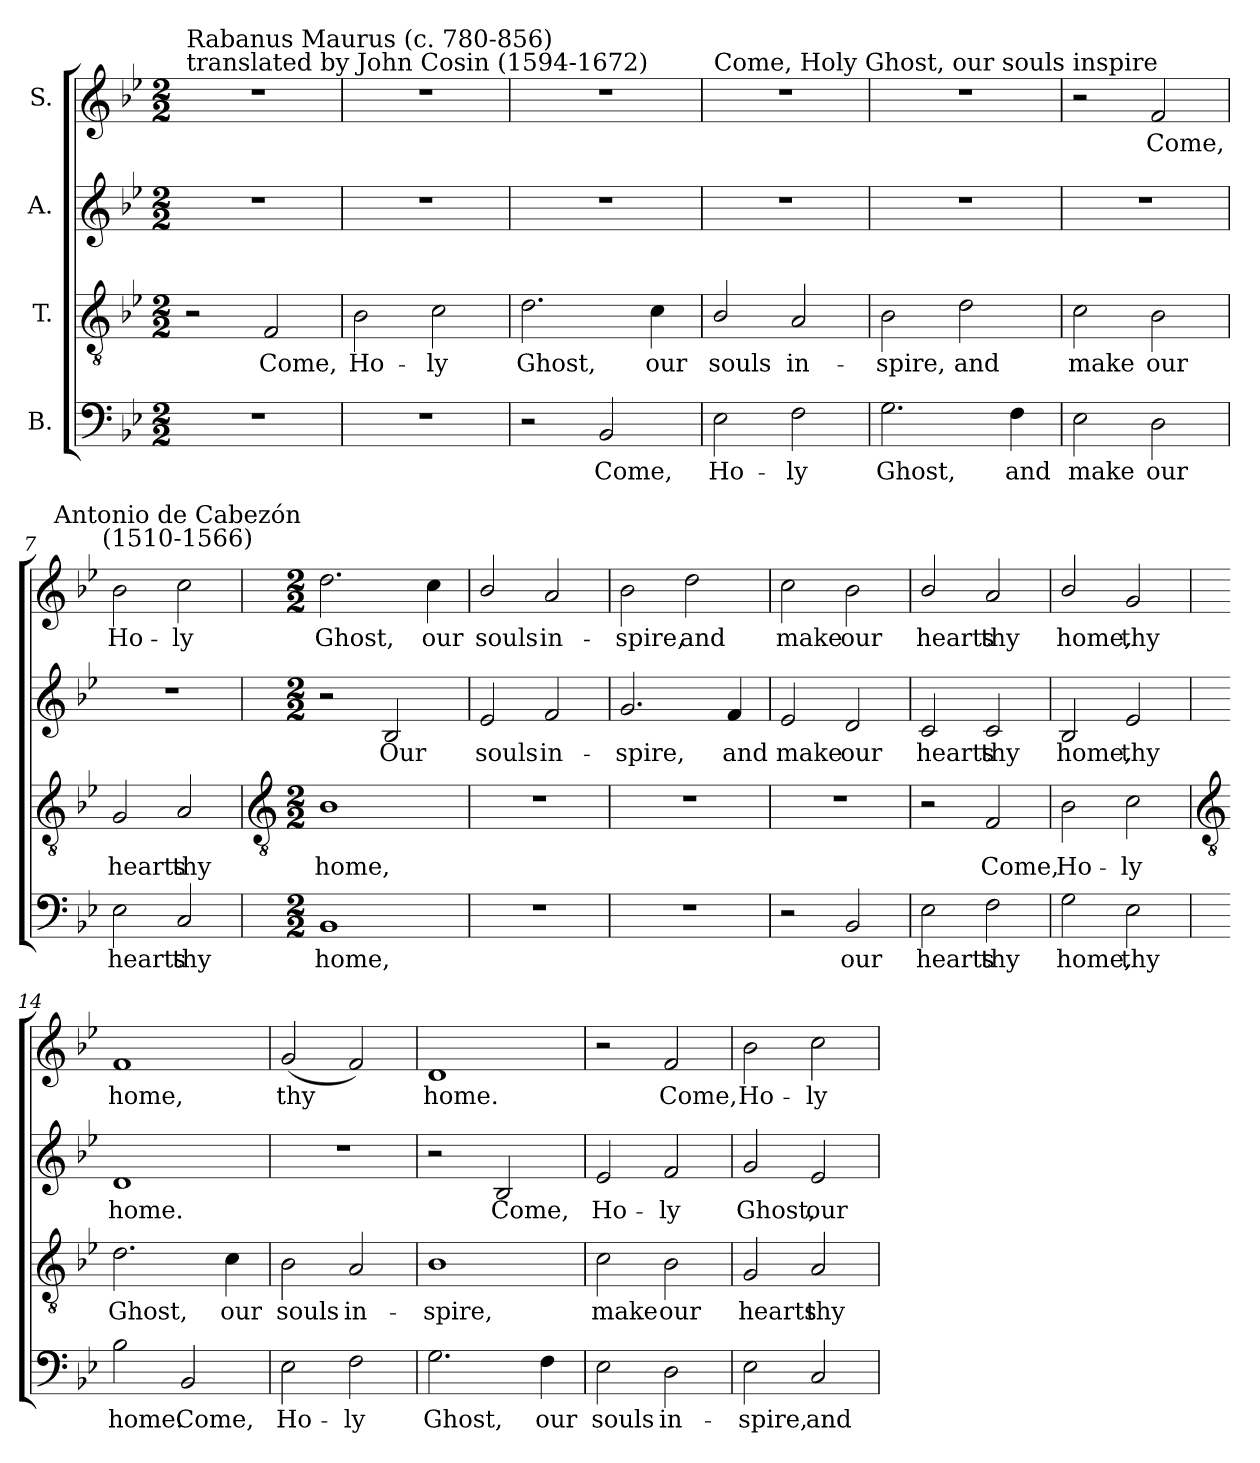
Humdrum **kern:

**kern	**text	**kern	**text	**kern	**text	**kern	**text
*part4	*part4	*part3	*part3	*part2	*part2	*part1	*part1
*staff4	*staff4	*staff3	*staff3	*staff2	*staff2	*staff1	*staff1
*I"B.	*	*I"T.	*	*I"A.	*	*I"S.	*
*clefF4	*	*clefGv2	*	*clefG2	*	*clefG2	*
*k[b-e-]	*	*k[b-e-]	*	*k[b-e-]	*	*k[b-e-]	*
*B-:	*	*B-:	*	*B-:	*	*B-:	*
*M2/2	*	*M2/2	*	*M2/2	*	*M2/2	*
=1	=1	=1	=1	=1	=1	=1	=1
!	!	!	!	!	!	!LO:TX:a:t=Rabanus Maurus (c. 780-856)\ntranslated by John Cosin (1594-1672)	!
1r	.	2r	.	1r	.	1r	.
!	!	!	!LO:LY:b	!	!	!	!
.	.	2F	Come,	.	.	.	.
=2	=2	=2	=2	=2	=2	=2	=2
!	!	!	!LO:LY:b	!	!	!	!
1r	.	2B-	Ho-	1r	.	1r	.
!	!	!	!LO:LY:b	!	!	!	!
.	.	2c	-ly	.	.	.	.
=3	=3	=3	=3	=3	=3	=3	=3
!	!	!	!LO:LY:b	!	!	!	!
2r	.	2.d	Ghost,	1r	.	1r	.
!	!LO:LY:b	!	!	!	!	!	!
2BB-	Come,	.	.	.	.	.	.
!	!	!	!LO:LY:b	!	!	!	!
.	.	4c	our	.	.	.	.
=4	=4	=4	=4	=4	=4	=4	=4
!	!	!	!	!	!	!LO:TX:a:t=Come, Holy Ghost, our souls inspire	!
!	!LO:LY:b	!	!LO:LY:b	!	!	!	!
2E-	Ho-	2B-/	souls	1r	.	1r	.
!	!LO:LY:b	!	!LO:LY:b	!	!	!	!
2F	-ly	2A	in-	.	.	.	.
=5	=5	=5	=5	=5	=5	=5	=5
!	!LO:LY:b	!	!LO:LY:b	!	!	!	!
2.G	Ghost,	2B-	-spire,	1r	.	1r	.
!	!	!	!LO:LY:b	!	!	!	!
.	.	2d	and	.	.	.	.
!	!LO:LY:b	!	!	!	!	!	!
4F	and	.	.	.	.	.	.
=6	=6	=6	=6	=6	=6	=6	=6
!	!LO:LY:b	!	!LO:LY:b	!	!	!	!
2E-	make	2c	make	1r	.	2r	.
!	!LO:LY:b	!	!LO:LY:b	!	!	!	!LO:LY:b
2D	our	2B-	our	.	.	2f	Come,
=7	=7	=7	=7	=7	=7	=7	=7
!	!LO:LY:b	!	!LO:LY:b	!	!	!	!LO:LY:b
2E-	hearts	2G	hearts	1r	.	2b-	Ho-
!	!	!	!	!	!	!LO:TX:a:cj:t=Antonio de Cabezón\n(1510-1566)	!
!	!LO:LY:b	!	!LO:LY:b	!	!	!	!LO:LY:b
2C	thy	2A	thy	.	.	2cc	-ly
!!LO:LB:g=z
=8	=8	=8	=8	=8	=8	=8	=8
*	*	*clefGv2	*	*	*	*	*
*M2/2	*	*M2/2	*	*M2/2	*	*M2/2	*
!	!LO:LY:b	!	!LO:LY:b	!	!	!	!LO:LY:b
1BB-	home,	1B-	home,	2r	.	2.dd	Ghost,
!	!	!	!	!	!LO:LY:b	!	!
.	.	.	.	2B-	Our	.	.
!	!	!	!	!	!	!	!LO:LY:b
.	.	.	.	.	.	4cc	our
=9	=9	=9	=9	=9	=9	=9	=9
!	!	!	!	!	!LO:LY:b	!	!LO:LY:b
1r	.	1r	.	2e-	souls	2b-/	souls
!	!	!	!	!	!LO:LY:b	!	!LO:LY:b
.	.	.	.	2f	in-	2a/	in-
=10	=10	=10	=10	=10	=10	=10	=10
!	!	!	!	!	!LO:LY:b	!	!LO:LY:b
1r	.	1r	.	2.g	-spire,	2b-	-spire,
!	!	!	!	!	!	!	!LO:LY:b
.	.	.	.	.	.	2dd	and
!	!	!	!	!	!LO:LY:b	!	!
.	.	.	.	4f	and	.	.
=11	=11	=11	=11	=11	=11	=11	=11
!	!	!	!	!	!LO:LY:b	!	!LO:LY:b
2r	.	1r	.	2e-	make	2cc	make
!	!LO:LY:b	!	!	!	!LO:LY:b	!	!LO:LY:b
2BB-	our	.	.	2d	our	2b-	our
=12	=12	=12	=12	=12	=12	=12	=12
!	!LO:LY:b	!	!	!	!LO:LY:b	!	!LO:LY:b
2E-	hearts	2r	.	2c	hearts	2b-/	hearts
!	!LO:LY:b	!	!LO:LY:b	!	!LO:LY:b	!	!LO:LY:b
2F	thy	2F	Come,	2c	thy	2a	thy
=13	=13	=13	=13	=13	=13	=13	=13
!	!LO:LY:b	!	!LO:LY:b	!	!LO:LY:b	!	!LO:LY:b
2G	home,	2B-	Ho-	2B-	home,	2b-/	home,
!	!LO:LY:b	!	!LO:LY:b	!	!LO:LY:b	!	!LO:LY:b
2E-	thy	2c	-ly	2e-	thy	2g	thy
!!LO:LB:g=z
=14	=14	=14	=14	=14	=14	=14	=14
*	*	*clefGv2	*	*	*	*	*
!	!LO:LY:b	!	!LO:LY:b	!	!LO:LY:b	!	!LO:LY:b
2B-	home.	2.d	Ghost,	1d	home.	1f	home,
!	!LO:LY:b	!	!	!	!	!	!
2BB-	Come,	.	.	.	.	.	.
!	!	!	!LO:LY:b	!	!	!	!
.	.	4c	our	.	.	.	.
=15	=15	=15	=15	=15	=15	=15	=15
!	!LO:LY:b	!	!LO:LY:b	!	!	!	!LO:LY:b
2E-	Ho-	2B-	souls	1r	.	(<2g	thy
!	!LO:LY:b	!	!LO:LY:b	!	!	!	!
2F	-ly	2A	in-	.	.	2f)	.
=16	=16	=16	=16	=16	=16	=16	=16
!	!LO:LY:b	!	!LO:LY:b	!	!	!	!LO:LY:b
2.G	Ghost,	1B-	-spire,	2r	.	1d	home.
!	!	!	!	!	!LO:LY:b	!	!
.	.	.	.	2B-	Come,	.	.
!	!LO:LY:b	!	!	!	!	!	!
4F	our	.	.	.	.	.	.
=17	=17	=17	=17	=17	=17	=17	=17
!	!LO:LY:b	!	!LO:LY:b	!	!LO:LY:b	!	!
2E-	souls	2c	make	2e-	Ho-	2r	.
!	!LO:LY:b	!	!LO:LY:b	!	!LO:LY:b	!	!LO:LY:b
2D	in-	2B-	our	2f	-ly	2f	Come,
=18	=18	=18	=18	=18	=18	=18	=18
!	!LO:LY:b	!	!LO:LY:b	!	!LO:LY:b	!	!LO:LY:b
2E-	-spire,	2G	hearts	2g	Ghost,	2b-	Ho-
!	!LO:LY:b	!	!LO:LY:b	!	!LO:LY:b	!	!LO:LY:b
2C	and	2A	thy	2e-	our	2cc	-ly
=	=	=	=	=	=	=	=
*-	*-	*-	*-	*-	*-	*-	*-
